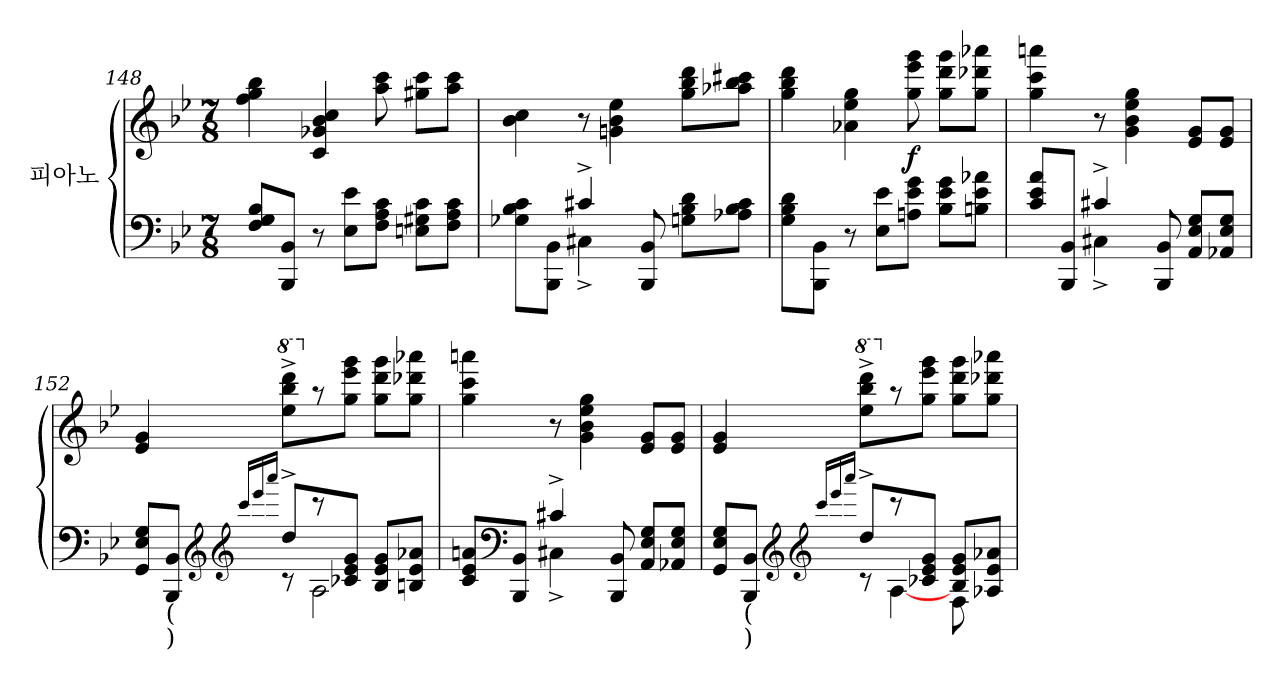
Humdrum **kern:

**kern	**kern	**dynam
*part1	*part1	*part1
*staff2	*staff1	*staff1/2
*I"피아노	*	*
*clefF4	*clefG2	*
*k[b-e-]	*k[b-e-]	*
*B-:	*B-:	*
*M7/8	*M7/8	*
=148	=148	=148
8F/ 8G/ 8B-/L	4ff\ 4gg\ 4bb-\	.
8BBB-/ 8BB-/J	.	.
8r	4c/ 4g-X/ 4b-/ 4cc/	.
8E-\ 8e-\L	.	.
8F\ 8A\ 8c\J	8aa\ 8ccc\	.
8En\ 8G#X\ 8c\L	8gg#X\ 8ccc\L	.
8F\ 8A\ 8c\J	8aa\ 8ccc\J	.
=149	=149	=149
*^	*	*
8G-X\ 8B-\ 8c\L	4ryy	4b-\ 4cc\	.
8BBB-\ 8BB-\J	.	.	.
4c#X^/	4C#X^\	8r	.
.	.	4gn\ 4b-\ 4ee-\	.
8BBB-/ 8BB-/	8ryy	.	.
4ryy	8Gn\ 8B-\ 8d\L	8gg\ 8bb-\ 8ddd\L	.
.	8A-X\ 8B-\ 8c#\J	8aa-X\ 8bb-\ 8ccc#X\J	.
*v	*v	*	*
!!LO:LB:g=z
=150	=150	=150
8G\ 8B-\ 8d\L	4gg\ 4bb-\ 4ddd\	.
8BBB-\ 8BB-\J	.	.
8r	4a-X\ 4ee-\ 4gg\	.
8E-\ 8e-\L	.	.
!	!	!LO:DY:b
8An\ 8e-\ 8g\J	8gg\ 8eee-\ 8ggg\	f
8B-\ 8e-\ 8g\L	8gg\ 8ddd\ 8ggg\L	.
8Bn\ 8e-\ 8a-X\J	8gg\ 8ddd-X\ 8aaa-X\J	.
=151	=151	=151
*^	*	*
8c/ 8e-/ 8a/L	4ryy	4gg\ 4ccc\ 4aaan\	.
8BBB-/ 8BB-/J	.	.	.
4c#X^/	4C#X^\	8r	.
.	.	4g\ 4b-\ 4ee-\ 4gg\	.
8BBB-/ 8BB-/	8ryy	.	.
4ryy	8AA/ 8E-/ 8G/L	8e-/ 8g/L	.
.	8AA-X/ 8E-/ 8G/J	8e-/ 8g/J	.
=152	=152	=152	=152
8GG/ 8E-/ 8G/L	4ryy	4e-/ 4g/	.
!LO:TX:b:t=(	!	!	!
!LO:TX:b:t=)	!	!	!
8BBB-/ 8BB-/J	.	.	.
16qe-/LL	.	.	.
16qg/	.	.	.
16qcc/JJ	.	.	.
*clefG2	*	*	*
*	*	*8va	*
8dd^/L	8rc	8eee-\^ 8bbb-\^ 8dddd\^L	.
*	*	*X8va	*
8r	2A\	8r	.
8c-X/ 8e-/ 8g/J	.	8gg\ 8eee-\ 8ggg\J	.
8B-/ 8e-/ 8g/L	.	8gg\ 8ddd\ 8ggg\L	.
8Bn/ 8e-/ 8a-X/J	.	8gg\ 8ddd-X\ 8aaa-X\J	.
=153	=153	=153	=153
8c/ 8e-/ 8an/L	4ryy	4gg\ 4ccc\ 4aaan\	.
*clefF4	*	*	*
8BBB-/ 8BB-/J	.	.	.
4c#X^/	4C#X^\	8r	.
.	.	4g\ 4b-\ 4ee-\ 4gg\	.
8BBB-/ 8BB-/	8ryy	.	.
4ryy	8AA/ 8E-/ 8G/L	8e-/ 8g/L	.
.	8AA-X/ 8E-/ 8G/J	8e-/ 8g/J	.
!!LO:LB:g=z
=154	=154	=154	=154
8GG/ 8E-/ 8G/L	4ryy	4e-/ 4g/	.
!LO:TX:b:t=(	!	!	!
!LO:TX:b:t=)	!	!	!
8BBB-/ 8BB-/J	.	.	.
16qe-/LL	.	.	.
16qg/	.	.	.
16qcc/JJ	.	.	.
*clefG2	*	*	*
*	*	*8va	*
8dd^/L	8rc	8eee-\^ 8bbb-\^ 8dddd\^L	.
*	*	*X8va	*
8r	[4A\	8r	.
8c-X/ 8e-/ 8g/J	.	8gg\ 8eee-\ 8ggg\J	.
8B-/ 8e-/ 8g/L	8F\	8gg\ 8ddd\ 8ggg\L	.
8A-X/ 8e-/ 8a-X/J	8ryy	8gg\ 8ddd-X\ 8aaa-X\J	.
*v	*v	*	*
=	=	=
*-	*-	*-
